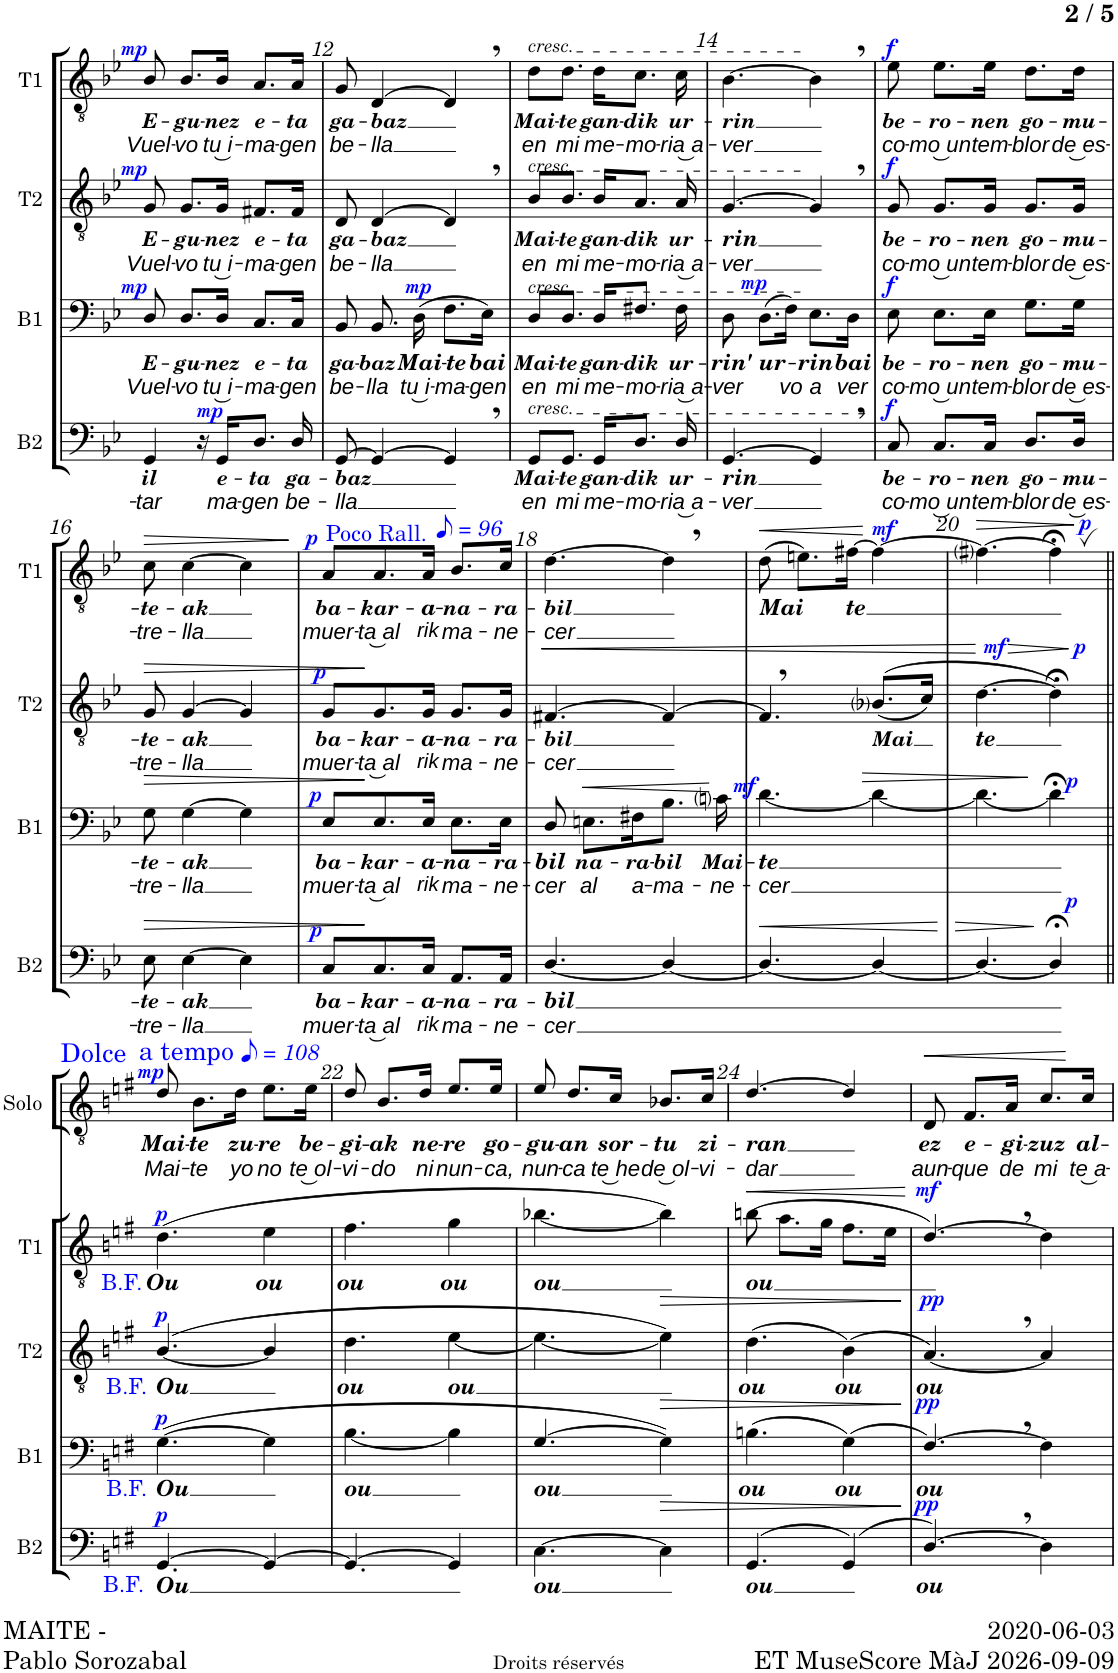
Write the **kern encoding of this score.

**kern	**text	**text	**dynam	**kern	**text	**text	**dynam	**kern	**text	**text	**dynam	**kern	**text	**text	**dynam	**kern	**text	**text	**dynam
*part5	*part5	*part5	*part5	*part4	*part4	*part4	*part4	*part3	*part3	*part3	*part3	*part2	*part2	*part2	*part2	*part1	*part1	*part1	*part1
*staff5	*staff5	*staff5	*staff5	*staff4	*staff4	*staff4	*staff4	*staff3	*staff3	*staff3	*staff3	*staff2	*staff2	*staff2	*staff2	*staff1	*staff1	*staff1	*staff1
*I"Basse	*	*	*	*I"Baryton	*	*	*	*I"Ténor 2	*	*	*	*I"Ténor 1	*	*	*	*I"Solo T1	*	*	*
*I'B2	*	*	*	*I'B1	*	*	*	*I'T2	*	*	*	*I'T1	*	*	*	*I'Solo	*	*	*
!!LO:PB:g=z
*clefF4	*	*	*	*clefF4	*	*	*	*clefGv2	*	*	*	*clefGv2	*	*	*	*clefGv2	*	*	*
*k[b-e-]	*	*	*	*k[b-e-]	*	*	*	*k[b-e-]	*	*	*	*k[b-e-]	*	*	*	*k[b-e-]	*	*	*
*B-:	*	*	*	*B-:	*	*	*	*B-:	*	*	*	*B-:	*	*	*	*B-:	*	*	*
*M5/8	*	*	*	*M5/8	*	*	*	*M5/8	*	*	*	*M5/8	*	*	*	*M5/8	*	*	*
=11	=11	=11	=11	=11	=11	=11	=11	=11	=11	=11	=11	=11	=11	=11	=11	=11	=11	=11	=11
!	!LO:LY:b	!LO:LY:b	!	!	!LO:LY:b	!LO:LY:b	!LO:DY:a	!	!LO:LY:b	!LO:LY:b	!LO:DY:a	!	!LO:LY:b	!LO:LY:b	!LO:DY:a	!	!	!	!
4GG/	il	-tar	.	8D/	E-	Vuel-	mp	8G/	E-	Vuel-	mp	8B-/	E-	Vuel-	mp	8%5r	.	.	.
!	!	!	!	!	!LO:LY:b	!LO:LY:b	!	!	!LO:LY:b	!LO:LY:b	!	!	!LO:LY:b	!LO:LY:b	!	!	!	!	!
.	.	.	.	8.D/L	-gu-	-vo	.	8.G/L	-gu-	-vo	.	8.B-/L	-gu-	-vo	.	.	.	.	.
16r	.	.	.	.	.	.	.	.	.	.	.	.	.	.	.	.	.	.	.
!	!LO:LY:b	!LO:LY:b	!LO:DY:a	!	!LO:LY:b	!LO:LY:b	!	!	!LO:LY:b	!LO:LY:b	!	!	!LO:LY:b	!LO:LY:b	!	!	!	!	!
16GG/KL	e-	-ma-	mp	16D/Jk	-nez	tu͜ i-	.	16G/Jk	-nez	tu͜ i-	.	16B-/Jk	-nez	tu͜ i-	.	.	.	.	.
!	!LO:LY:b	!LO:LY:b	!	!	!LO:LY:b	!LO:LY:b	!	!	!LO:LY:b	!LO:LY:b	!	!	!LO:LY:b	!LO:LY:b	!	!	!	!	!
8.D/J	-ta	-gen	.	8.C/L	e-	-ma-	.	8.F#X/L	e-	-ma-	.	8.A/L	e-	-ma-	.	.	.	.	.
!	!LO:LY:b	!LO:LY:b	!	!	!LO:LY:b	!LO:LY:b	!	!	!LO:LY:b	!LO:LY:b	!	!	!LO:LY:b	!LO:LY:b	!	!	!	!	!
16D/	ga-	be-	.	16C/Jk	-ta	-gen	.	16F#/Jk	-ta	-gen	.	16A/Jk	-ta	-gen	.	.	.	.	.
=12	=12	=12	=12	=12	=12	=12	=12	=12	=12	=12	=12	=12	=12	=12	=12	=12	=12	=12	=12
!	!LO:LY:b	!LO:LY:b	!	!	!LO:LY:b	!LO:LY:b	!	!	!LO:LY:b	!LO:LY:b	!	!	!LO:LY:b	!LO:LY:b	!	!	!	!	!
[>8GG/	-baz	-lla	.	8BB-/	ga-	be-	.	8D/	ga-	be-	.	8G/	ga-	be-	.	8%5r	.	.	.
!	!	!	!	!	!LO:LY:b	!LO:LY:b	!	!	!LO:LY:b	!LO:LY:b	!	!	!LO:LY:b	!LO:LY:b	!	!	!	!	!
4GG/_	.	.	.	8.BB-/	-baz	-lla	.	[>4D/	-baz	-lla	.	[>4D/	-baz	-lla	.	.	.	.	.
!	!	!	!	!	!LO:LY:b	!LO:LY:b	!LO:DY:a	!	!	!	!	!	!	!	!	!	!	!	!
.	.	.	.	(16D\	Mai-	tu͜ i-	mp	.	.	.	.	.	.	.	.	.	.	.	.
!	!	!	!	!	!LO:LY:b	!LO:LY:b	!	!	!	!	!	!	!	!	!	!	!	!	!
4GG,/]	.	.	.	8.F\L	-te	-ma-	.	4D,/]	.	.	.	4D,/]	.	.	.	.	.	.	.
!	!	!	!	!	!LO:LY:b	!LO:LY:b	!	!	!	!	!	!	!	!	!	!	!	!	!
.	.	.	.	16E-\Jk)	bai	-gen	.	.	.	.	.	.	.	.	.	.	.	.	.
=13	=13	=13	=13	=13	=13	=13	=13	=13	=13	=13	=13	=13	=13	=13	=13	=13	=13	=13	=13
!	!	!	!	!	!	!	!	!	!	!	!	!LO:TX:a:i:t=cresc.	!	!	!	!	!	!	!
!	!	!	!	!	!	!	!	!LO:TX:a:i:t=cresc.	!	!	!	!	!	!	!	!	!	!	!
!	!	!	!	!LO:TX:a:i:t=cresc.	!	!	!	!	!	!	!	!	!	!	!	!	!	!	!
!LO:TX:a:i:t=cresc.	!	!	!	!	!	!	!	!	!	!	!	!	!	!	!	!	!	!	!
!	!LO:LY:b	!LO:LY:b	!	!	!LO:LY:b	!LO:LY:b	!	!	!LO:LY:b	!LO:LY:b	!	!	!LO:LY:b	!LO:LY:b	!	!	!	!	!
8GG/L	Mai-	en	.	8D/L	Mai-	en	.	8B-/L	Mai-	en	.	8d\L	Mai-	en	.	8%5r	.	.	.
!	!LO:LY:b	!LO:LY:b	!	!	!LO:LY:b	!LO:LY:b	!	!	!LO:LY:b	!LO:LY:b	!	!	!LO:LY:b	!LO:LY:b	!	!	!	!	!
8.GG/J	-te	mi	.	8.D/J	-te	mi	.	8.B-/J	-te	mi	.	8.d\J	-te	mi	.	.	.	.	.
!	!LO:LY:b	!LO:LY:b	!	!	!LO:LY:b	!LO:LY:b	!	!	!LO:LY:b	!LO:LY:b	!	!	!LO:LY:b	!LO:LY:b	!	!	!	!	!
16GG/KL	gan-	me-	.	16D/KL	gan-	me-	.	16B-/KL	gan-	me-	.	16d\KL	gan-	me-	.	.	.	.	.
!	!LO:LY:b	!LO:LY:b	!	!	!LO:LY:b	!LO:LY:b	!	!	!LO:LY:b	!LO:LY:b	!	!	!LO:LY:b	!LO:LY:b	!	!	!	!	!
8.D/J	-dik	-mo-	.	8.F#X/J	-dik	-mo-	.	8.A/J	-dik	-mo-	.	8.c\J	-dik	-mo-	.	.	.	.	.
!	!LO:LY:b	!LO:LY:b	!	!	!LO:LY:b	!LO:LY:b	!	!	!LO:LY:b	!LO:LY:b	!	!	!LO:LY:b	!LO:LY:b	!	!	!	!	!
16D/	ur-	-ria͜ a-	.	16F#\	ur-	-ria͜ a-	.	16A/	ur-	-ria͜ a-	.	16c\	ur-	-ria͜ a-	.	.	.	.	.
=14	=14	=14	=14	=14	=14	=14	=14	=14	=14	=14	=14	=14	=14	=14	=14	=14	=14	=14	=14
!	!LO:LY:b	!LO:LY:b	!	!	!LO:LY:b	!LO:LY:b	!	!	!LO:LY:b	!LO:LY:b	!	!	!LO:LY:b	!LO:LY:b	!	!	!	!	!
[>4.GG/	-rin	-ver	.	8D\	-rin	-ver	.	[>4.G/	-rin	-ver	.	[4.B-\	-rin	-ver	.	8%5r	.	.	.
!	!	!	!	!	!LO:LY:b	!	!	!	!	!	!	!	!	!	!	!	!	!	!
.	.	.	.	(8.D\L	' ur-	.	.	.	.	.	.	.	.	.	.	.	.	.	.
!	!	!	!	!	!	!LO:LY:b	!LO:DY:a	!	!	!	!	!	!	!	!	!	!	!	!
.	.	.	.	16F\Jk)	.	-vo	mp	.	.	.	.	.	.	.	.	.	.	.	.
!	!	!	!	!	!LO:LY:b	!LO:LY:b	!	!	!	!	!	!	!	!	!	!	!	!	!
4GG,/]	.	.	.	8.E-\L	-rin	a	.	4G,/]	.	.	.	4B-,\]	.	.	.	.	.	.	.
!	!	!	!	!	!LO:LY:b	!LO:LY:b	!	!	!	!	!	!	!	!	!	!	!	!	!
.	.	.	.	16D\Jk	bai	ver	.	.	.	.	.	.	.	.	.	.	.	.	.
=15	=15	=15	=15	=15	=15	=15	=15	=15	=15	=15	=15	=15	=15	=15	=15	=15	=15	=15	=15
!	!LO:LY:b	!LO:LY:b	!LO:DY:a	!	!LO:LY:b	!LO:LY:b	!LO:DY:a	!	!LO:LY:b	!LO:LY:b	!LO:DY:a	!	!LO:LY:b	!LO:LY:b	!LO:DY:a	!	!	!	!
8C/	be-	co-	f	8E-\	be-	co-	f	8G/	be-	co-	f	8e-\	be-	co-	f	8%5r	.	.	.
!	!LO:LY:b	!LO:LY:b	!	!	!LO:LY:b	!LO:LY:b	!	!	!LO:LY:b	!LO:LY:b	!	!	!LO:LY:b	!LO:LY:b	!	!	!	!	!
8.C/L	-ro-	-mo͜ un	.	8.E-\L	-ro-	-mo͜ un	.	8.G/L	-ro-	-mo͜ un	.	8.e-\L	-ro-	-mo͜ un	.	.	.	.	.
!	!LO:LY:b	!LO:LY:b	!	!	!LO:LY:b	!LO:LY:b	!	!	!LO:LY:b	!LO:LY:b	!	!	!LO:LY:b	!LO:LY:b	!	!	!	!	!
16C/Jk	-nen	tem-	.	16E-\Jk	-nen	tem-	.	16G/Jk	-nen	tem-	.	16e-\Jk	-nen	tem-	.	.	.	.	.
!	!LO:LY:b	!LO:LY:b	!	!	!LO:LY:b	!LO:LY:b	!	!	!LO:LY:b	!LO:LY:b	!	!	!LO:LY:b	!LO:LY:b	!	!	!	!	!
8.D/L	go-	-blor	.	8.G\L	go-	-blor	.	8.G/L	go-	-blor	.	8.d\L	go-	-blor	.	.	.	.	.
!	!LO:LY:b	!LO:LY:b	!	!	!LO:LY:b	!LO:LY:b	!	!	!LO:LY:b	!LO:LY:b	!	!	!LO:LY:b	!LO:LY:b	!	!	!	!	!
16D/Jk	-mu-	de͜ es-	.	16G\Jk	-mu-	de͜ es-	.	16G/Jk	-mu-	de͜ es-	.	16d\Jk	-mu-	de͜ es-	.	.	.	.	.
!!LO:LB:g=z
=16	=16	=16	=16	=16	=16	=16	=16	=16	=16	=16	=16	=16	=16	=16	=16	=16	=16	=16	=16
!	!LO:LY:b	!LO:LY:b	!LO:HP:b	!	!LO:LY:b	!LO:LY:b	!LO:HP:b	!	!LO:LY:b	!LO:LY:b	!LO:HP:b	!	!LO:LY:b	!LO:LY:b	!LO:HP:b	!	!	!	!
8E-\	-te-	-tre-	>	8G\	-te-	-tre-	>	8G/	-te-	-tre-	>	8c\	-te-	-tre-	>	8%5r	.	.	.
!	!LO:LY:b	!LO:LY:b	!	!	!LO:LY:b	!LO:LY:b	!	!	!LO:LY:b	!LO:LY:b	!	!	!LO:LY:b	!LO:LY:b	!	!	!	!	!
[4E-\	-ak	-lla	.	[4G\	-ak	-lla	.	[>4G/	-ak	-lla	.	[4c\	-ak	-lla	.	.	.	.	.
4E-\]	.	.	.	4G\]	.	.	.	4G/]	.	.	.	4c\]	.	.	.	.	.	.	.
.	.	.	.	.	.	.	.	.	.	.	.	.	.	.	]	.	.	.	.
=17	=17	=17	=17	=17	=17	=17	=17	=17	=17	=17	=17	=17	=17	=17	=17	=17	=17	=17	=17
!	!	!	!	!	!	!	!	!	!	!	!	!LO:TX:a:color=#0000FF:t=Poco Rall.	!	!	!	!	!	!	!
!	!LO:LY:b	!LO:LY:b	!LO:DY:a	!	!LO:LY:b	!LO:LY:b	!LO:DY:a	!	!LO:LY:b	!LO:LY:b	!LO:DY:a	!	!LO:LY:b	!LO:LY:b	!LO:DY:a	!	!	!	!
*	*	*	*	*	*	*	*	*	*	*	*	*	*	*	*	*^	*	*	*
8C/L	ba-	muer-	p	8E-/L	ba-	muer-	p	8G/L	ba-	muer-	p	8A/L	ba-	muer-	p	8%5r	4ryy	.	.	.
!	!LO:LY:b	!LO:LY:b	!	!	!LO:LY:b	!LO:LY:b	!	!	!LO:LY:b	!LO:LY:b	!	!	!LO:LY:b	!LO:LY:b	!	!	!	!	!	!
8.C/	-kar-	-ta͜ al	]	8.E-/	-kar-	-ta͜ al	]	8.G/	-kar-	-ta͜ al	]	8.A/	-kar-	-ta͜ al	.	.	.	.	.	.
.	.	.	.	.	.	.	.	.	.	.	.	.	.	.	.	.	16ryy	.	.	.
*	*	*	*	*	*	*	*	*	*	*	*	*	*	*	*	*MM48	*	*	*	*
!	!LO:LY:b	!LO:LY:b	!	!	!LO:LY:b	!LO:LY:b	!	!	!LO:LY:b	!LO:LY:b	!	!	!LO:LY:b	!LO:LY:b	!	!	!	!	!	!
16C/Jk	a-	-rik	.	16E-/Jk	a-	-rik	.	16G/Jk	a-	-rik	.	16A/Jk	a-	-rik	.	.	4ryy	.	.	.
!	!LO:LY:b	!LO:LY:b	!	!	!LO:LY:b	!LO:LY:b	!	!	!LO:LY:b	!LO:LY:b	!	!	!LO:LY:b	!LO:LY:b	!	!	!	!	!	!
8.AA/L	na-	-ma-	.	8.E-\L	na-	-ma-	.	8.G/L	na-	-ma-	.	8.B-/L	na-	-ma-	.	.	.	.	.	.
!	!LO:LY:b	!LO:LY:b	!	!	!LO:LY:b	!LO:LY:b	!	!	!LO:LY:b	!LO:LY:b	!	!	!LO:LY:b	!LO:LY:b	!	!	!	!	!	!
16AA/Jk	-ra-	-ne-	.	16E-\Jk	-ra-	-ne-	.	16G/Jk	-ra-	-ne-	.	16c/Jk	-ra-	-ne-	.	.	16ryy	.	.	.
=18	=18	=18	=18	=18	=18	=18	=18	=18	=18	=18	=18	=18	=18	=18	=18	=18	=18	=18	=18	=18
!	!LO:LY:b	!LO:LY:b	!	!	!LO:LY:b	!LO:LY:b	!	!	!LO:LY:b	!LO:LY:b	!LO:HP:b	!	!LO:LY:b	!LO:LY:b	!	!	!	!	!	!
*	*	*	*	*	*	*	*	*	*	*	*	*	*	*	*	*v	*v	*	*	*
[4.D/	-bil	-cer	.	8D/	-bil	-cer	.	[>4.F#X/	-bil	-cer	<	[4.d\	-bil	-cer	.	8%5r	.	.	.
!	!	!	!	!	!LO:LY:b	!LO:LY:b	!LO:HP:b	!	!	!	!	!	!	!	!	!	!	!	!
.	.	.	.	8.En\L	na-	al	<	.	.	.	.	.	.	.	.	.	.	.	.
!	!	!	!	!	!LO:LY:b	!LO:LY:b	!	!	!	!	!	!	!	!	!	!	!	!	!
.	.	.	.	16F#X\K	-ra-	a-	.	.	.	.	.	.	.	.	.	.	.	.	.
!	!	!	!	!	!LO:LY:b	!LO:LY:b	!	!	!	!	!	!	!	!	!	!	!	!	!
4D/_	.	.	.	8.B-\J	-bil	-ma-	.	4F#/_	.	.	.	4d,\]	.	.	.	.	.	.	.
!	!	!	!	!	!LO:LY:b	!LO:LY:b	!	!	!	!	!	!	!	!	!	!	!	!	!
.	.	.	.	16cni\	Mai-	-ne-	.	.	.	.	.	.	.	.	.	.	.	.	.
.	.	.	.	.	.	.	[	.	.	.	.	.	.	.	.	.	.	.	.
=19	=19	=19	=19	=19	=19	=19	=19	=19	=19	=19	=19	=19	=19	=19	=19	=19	=19	=19	=19
!	!	!	!LO:HP:b	!	!LO:LY:b	!LO:LY:b	!LO:DY:a	!	!	!	!	!	!LO:LY:b	!	!LO:HP:b	!	!	!	!
4.D/_	.	.	<	[<4.d\	-te	-cer	mf	4.F#,/]	.	.	.	(8d\	Mai	.	<	8%5r	.	.	.
.	.	.	.	.	.	.	.	.	.	.	.	8.en\L)	.	.	.	.	.	.	.
!	!	!	!	!	!	!	!	!	!	!	!	!	!LO:LY:b	!	!	!	!	!	!
.	.	.	.	.	.	.	.	.	.	.	.	[16f#X\Jk	te	.	.	.	.	.	.
!	!	!	!	!	!	!	!LO:HP:b	!	!LO:LY:b	!	!	!	!	!	!LO:DY:n=1:a	!	!	!	!
4D/_	.	.	.	4d\_	.	.	>	((>8.B-i/L	Mai	.	.	4f#\_	.	.	[ mf	.	.	.	.
.	.	.	.	.	.	.	.	16c/Jk)	.	.	.	.	.	.	.	.	.	.	.
.	.	.	[	.	.	.	.	.	.	.	[	.	.	.	.	.	.	.	.
=20	=20	=20	=20	=20	=20	=20	=20	=20	=20	=20	=20	=20	=20	=20	=20	=20	=20	=20	=20
!	!	!	!LO:HP:b	!	!	!	!	!	!LO:LY:b	!	!LO:HP:b	!	!	!	!LO:HP:b	!	!	!	!
!	!	!	!	!	!	!	!	!	!	!	!LO:DY:n=1:a	!	!	!	!	!	!	!	!
*^	*	*	*	*^	*	*	*	*	*	*	*	*^	*	*	*	*	*	*	*
4.D/_	2ryy	.	.	>	4.d\_	4..ryy	.	.	.	[4.d\	te	.	> mf	4.f#i\_	2ryy	.	.	>	8%5r	.	.	.
!	!	!	!	!	!	!	!	!	!	!	!	!	!LO:DY:n=2:a	!	!	!	!	!	!	!	!	!
4D;</]	.	.	.	.	4d;<\]	.	.	.	]	4d;<\])	.	.	] p	4f#;<,\]	.	.	.	.	.	.	.	.
!	!	!	!	!	!	!	!	!	!LO:DY:a	!	!	!	!	!	!	!	!	!	!	!	!	!
.	.	.	.	.	.	8.ryy	.	.	p	.	.	.	.	.	.	.	.	.	.	.	.	.
!	!	!	!	!LO:DY:a	!	!	!	!	!	!	!	!	!	!	!	!	!	!LO:DY:a	!	!	!	!
.	8ryy	.	.	p	.	.	.	.	.	.	.	.	.	.	8ryy	.	.	p	.	.	.	.
.	.	.	.	]	.	.	.	.	.	.	.	.	.	.	.	.	.	]	.	.	.	.
*v	*v	*	*	*	*	*	*	*	*	*	*	*	*	*v	*v	*	*	*	*	*	*	*
*	*	*	*	*v	*v	*	*	*	*	*	*	*	*	*	*	*	*	*	*	*
!!LO:LB:g=z
=21||	=21||	=21||	=21||	=21||	=21||	=21||	=21||	=21||	=21||	=21||	=21||	=21||	=21||	=21||	=21||	=21||	=21||	=21||	=21||
*k[f#]	*	*	*	*k[f#]	*	*	*	*k[f#]	*	*	*	*k[f#]	*	*	*	*k[f#]	*	*	*
*^	*	*	*	*^	*	*	*	*	*	*	*	*^	*	*	*	*	*	*	*
!	!	!	!	!	!	!	!	!	!	!	!	!	!	!	!	!	!	!	!LO:TX:a:color=#0000FF:t=Dolce	!	!	!
!	!	!	!	!	!	!	!	!	!	!	!	!	!	!	!	!	!	!	!LO:TX:a:color=#0000FF:t=a tempo	!	!	!
!	!	!	!	!	!	!	!	!	!	!	!	!	!	!LO:TX:b:color=#0000FF:t=B.F.	!	!	!	!	!	!	!	!
!	!	!	!	!	!	!	!	!	!	!LO:TX:b:color=#0000FF:t=B.F.	!	!	!	!	!	!	!	!	!	!	!	!
!	!	!	!	!	!LO:TX:b:color=#0000FF:t=B.F.	!	!	!	!	!	!	!	!	!	!	!	!	!	!	!	!	!
!LO:TX:b:color=#0000FF:t=B.F.	!	!	!	!	!	!	!	!	!	!	!	!	!	!	!	!	!	!	!	!	!	!
!	!	!LO:LY:b	!	!LO:DY:a	!	!	!LO:LY:b	!	!LO:DY:a	!	!LO:LY:b	!	!LO:DY:a	!	!	!LO:LY:b	!	!LO:DY:a	!	!LO:LY:b	!LO:LY:b	!LO:DY:a
*v	*v	*	*	*	*	*	*	*	*	*	*	*	*	*v	*v	*	*	*	*	*	*	*
*	*	*	*	*v	*v	*	*	*	*	*	*	*	*	*	*	*	*	*	*	*
[>4.GG/	Ou	.	p	([4.G\	Ou	.	p	([4.B/	Ou	.	p	(4.d\	Ou	.	p	8d/	Mai-	Mai-	mp
!	!	!	!	!	!	!	!	!	!	!	!	!	!	!	!	!	!LO:LY:b	!LO:LY:b	!
.	.	.	.	.	.	.	.	.	.	.	.	.	.	.	.	8.B\L	-te	-te	.
*	*	*	*	*	*	*	*	*	*	*	*	*	*	*	*	*MM54	*	*	*
!	!	!	!	!	!	!	!	!	!	!	!	!	!	!	!	!	!LO:LY:b	!LO:LY:b	!
.	.	.	.	.	.	.	.	.	.	.	.	.	.	.	.	16d\Jk	zu-	yo	.
!	!	!	!	!	!	!	!	!	!	!	!	!	!LO:LY:b	!	!	!	!LO:LY:b	!LO:LY:b	!
4GG/_	.	.	.	4G\]	.	.	.	4B/]	.	.	.	4e\	ou	.	.	8.e\L	-re	no	.
!	!	!	!	!	!	!	!	!	!	!	!	!	!	!	!	!	!LO:LY:b	!LO:LY:b	!
.	.	.	.	.	.	.	.	.	.	.	.	.	.	.	.	16e\Jk	be-	te͜ ol-	.
=22	=22	=22	=22	=22	=22	=22	=22	=22	=22	=22	=22	=22	=22	=22	=22	=22	=22	=22	=22
!	!	!	!	!	!LO:LY:b	!	!	!	!LO:LY:b	!	!	!	!LO:LY:b	!	!	!	!LO:LY:b	!LO:LY:b	!
4.GG/_	.	.	.	[<4.B\	ou	.	.	4.d\	ou	.	.	4.f#\	ou	.	.	8d/	-gi-	-vi-	.
!	!	!	!	!	!	!	!	!	!	!	!	!	!	!	!	!	!LO:LY:b	!LO:LY:b	!
.	.	.	.	.	.	.	.	.	.	.	.	.	.	.	.	8.B/L	-ak	-do	.
!	!	!	!	!	!	!	!	!	!	!	!	!	!	!	!	!	!LO:LY:b	!LO:LY:b	!
.	.	.	.	.	.	.	.	.	.	.	.	.	.	.	.	16d/Jk	ne-	ni	.
!	!	!	!	!	!	!	!	!	!LO:LY:b	!	!	!	!LO:LY:b	!	!	!	!LO:LY:b	!LO:LY:b	!
4GG/]	.	.	.	4B\]	.	.	.	[<4e\	ou	.	.	4g\	ou	.	.	8.e/L	-re	nun-	.
!	!	!	!	!	!	!	!	!	!	!	!	!	!	!	!	!	!LO:LY:b	!LO:LY:b	!
.	.	.	.	.	.	.	.	.	.	.	.	.	.	.	.	16e/Jk	go-	-ca,	.
=23	=23	=23	=23	=23	=23	=23	=23	=23	=23	=23	=23	=23	=23	=23	=23	=23	=23	=23	=23
!	!LO:LY:b	!	!	!	!LO:LY:b	!	!	!	!	!	!	!	!LO:LY:b	!	!	!	!LO:LY:b	!LO:LY:b	!
[4.C\	ou	.	.	[4.G/	ou	.	.	4.e\_	.	.	.	[<4.b-X\	ou	.	.	8e/	-gu-	nun-	.
!	!	!	!	!	!	!	!	!	!	!	!	!	!	!	!	!	!LO:LY:b	!LO:LY:b	!
.	.	.	.	.	.	.	.	.	.	.	.	.	.	.	.	8.d/L	-an	-ca	.
!	!	!	!	!	!	!	!	!	!	!	!	!	!	!	!	!	!LO:LY:b	!LO:LY:b	!
.	.	.	.	.	.	.	.	.	.	.	.	.	.	.	.	16c/Jk	sor-	te͜ he	.
!	!	!	!LO:HP:b	!	!	!	!LO:HP:b	!	!	!	!LO:HP:b	!	!	!	!	!	!LO:LY:b	!LO:LY:b	!
4C\]	.	.	>	4G\])	.	.	>	4e\])	.	.	>	4b-\])	.	.	.	8.B-X/L	-tu	de͜ ol-	.
!	!	!	!	!	!	!	!	!	!	!	!	!	!	!	!	!	!LO:LY:b	!LO:LY:b	!
.	.	.	.	.	.	.	.	.	.	.	.	.	.	.	.	16c/Jk	zi-	-vi-	.
=24	=24	=24	=24	=24	=24	=24	=24	=24	=24	=24	=24	=24	=24	=24	=24	=24	=24	=24	=24
!	!LO:LY:b	!	!	!	!LO:LY:b	!	!	!	!LO:LY:b	!	!	!	!LO:LY:b	!	!LO:HP:b	!	!LO:LY:b	!LO:LY:b	!
(>4.GG/	ou	.	.	(4.Bn\	ou	.	.	(4.d\	ou	.	.	(8bn\	ou	.	<	[>4.d/	-ran	-dar	.
.	.	.	.	.	.	.	.	.	.	.	.	8.a\L	.	.	.	.	.	.	.
.	.	.	.	.	.	.	.	.	.	.	.	16g\Jk	.	.	.	.	.	.	.
!	!	!	!	!	!LO:LY:b	!	!	!	!LO:LY:b	!	!	!	!	!	!	!	!	!	!
(>4GG/)	.	.	.	(4G\)	ou	.	.	(4B\)	ou	.	.	8.f#\L	.	.	.	4d/]	.	.	.
.	.	.	.	.	.	.	.	.	.	.	.	16e\Jk	.	.	.	.	.	.	.
.	.	.	]	.	.	.	]	.	.	.	]	.	.	.	[	.	.	.	.
=25	=25	=25	=25	=25	=25	=25	=25	=25	=25	=25	=25	=25	=25	=25	=25	=25	=25	=25	=25
!	!LO:LY:b	!	!LO:DY:a	!	!LO:LY:b	!	!LO:DY:a	!	!LO:LY:b	!	!LO:DY:a	!	!	!	!LO:DY:a	!	!LO:LY:b	!LO:LY:b	!LO:HP:b
[4.D,/)	ou	.	pp	[4.F#,/)	ou	.	pp	[4.A,/)	ou	.	pp	[4.d,/)	.	.	mf	8D/	ez	aun-	<
!	!	!	!	!	!	!	!	!	!	!	!	!	!	!	!	!	!LO:LY:b	!LO:LY:b	!
.	.	.	.	.	.	.	.	.	.	.	.	.	.	.	.	8.F#/L	e-	-que	.
!	!	!	!	!	!	!	!	!	!	!	!	!	!	!	!	!	!LO:LY:b	!LO:LY:b	!
.	.	.	.	.	.	.	.	.	.	.	.	.	.	.	.	16A/Jk	-gi-	de	.
!	!	!	!	!	!	!	!	!	!	!	!	!	!	!	!	!	!LO:LY:b	!LO:LY:b	!
4D\]	.	.	.	4F#\]	.	.	.	4A/]	.	.	.	4d\]	.	.	.	8.c/L	-zuz	mi	.
!	!	!	!	!	!	!	!	!	!	!	!	!	!	!	!	!	!LO:LY:b	!LO:LY:b	!
.	.	.	.	.	.	.	.	.	.	.	.	.	.	.	.	16c/Jk	al-	te͜ a-	[
=	=	=	=	=	=	=	=	=	=	=	=	=	=	=	=	=	=	=	=
*-	*-	*-	*-	*-	*-	*-	*-	*-	*-	*-	*-	*-	*-	*-	*-	*-	*-	*-	*-
